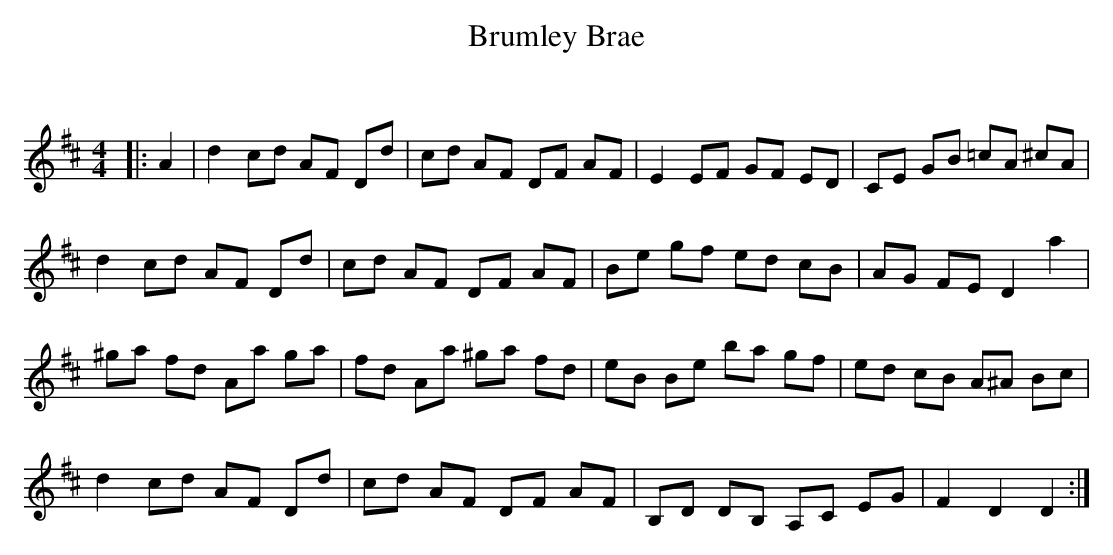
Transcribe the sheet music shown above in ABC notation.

X:1
T: Brumley Brae
C:
Q: 232
K:D
M:4/4
L:1/8
|:A2|d2cd AF Dd|cd AF DF AF|E2EF GF ED|CE GB =cA ^cA|
d2cd AF Dd|cd AF DF AF|Be gf ed cB|AG FE D2a2|
^ga fd Aa ga|fd Aa ^ga fd|eB Be ba gf|ed cB A^A Bc|
d2cd AF Dd|cd AF DF AF|B,D DB, A,C EG|F2D2 D2:|
